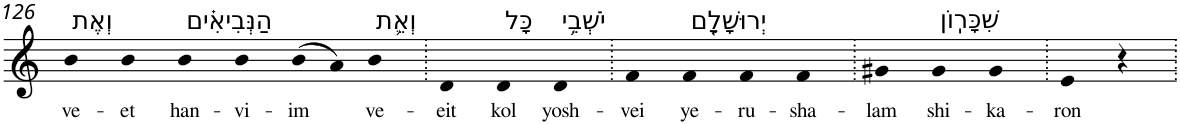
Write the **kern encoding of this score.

**kern	**text
*part1	*part1
*staff1	*staff1
*I"Piano	*
*I'Pno	*
!!LO:PB:g=z
*clefG2	*
*k[]	*
=126	=126
!LO:TX:a:t=וְאֶת	!
!	!LO:LY:b
4b	ve-
!	!LO:LY:b
4b	-et
!LO:TX:a:t=הַנְּבִיאִ֗ים	!
!	!LO:LY:b
4b	han-
!	!LO:LY:b
4b	-vi-
!	!LO:LY:b
(>8b	-im
8a)	.
!LO:TX:a:t=וְאֵ֛ת	!
!	!LO:LY:b
4b	ve-
=127.	=127.
!	!LO:LY:b
4d	-eit
!LO:TX:a:t=כָּל	!
!	!LO:LY:b
4d	kol
!LO:TX:a:t=יֹשְׁבֵ֥י	!
!	!LO:LY:b
4d	yosh-
=128.	=128.
!	!LO:LY:b
4f	-vei
!LO:TX:a:t=יְרוּשָׁלִָ֖ם	!
!	!LO:LY:b
4f	ye-
!	!LO:LY:b
4f	-ru-
!	!LO:LY:b
4f	-sha-
=129.	=129.
!	!LO:LY:b
4g#X	-lam
!LO:TX:a:t=שִׁכָּרֽוֹן	!
!	!LO:LY:b
4g#	shi-
!	!LO:LY:b
4g#	-ka-
=130.	=130.
!	!LO:LY:b
4e	-ron
4r	.
=.	=.
*-	*-
